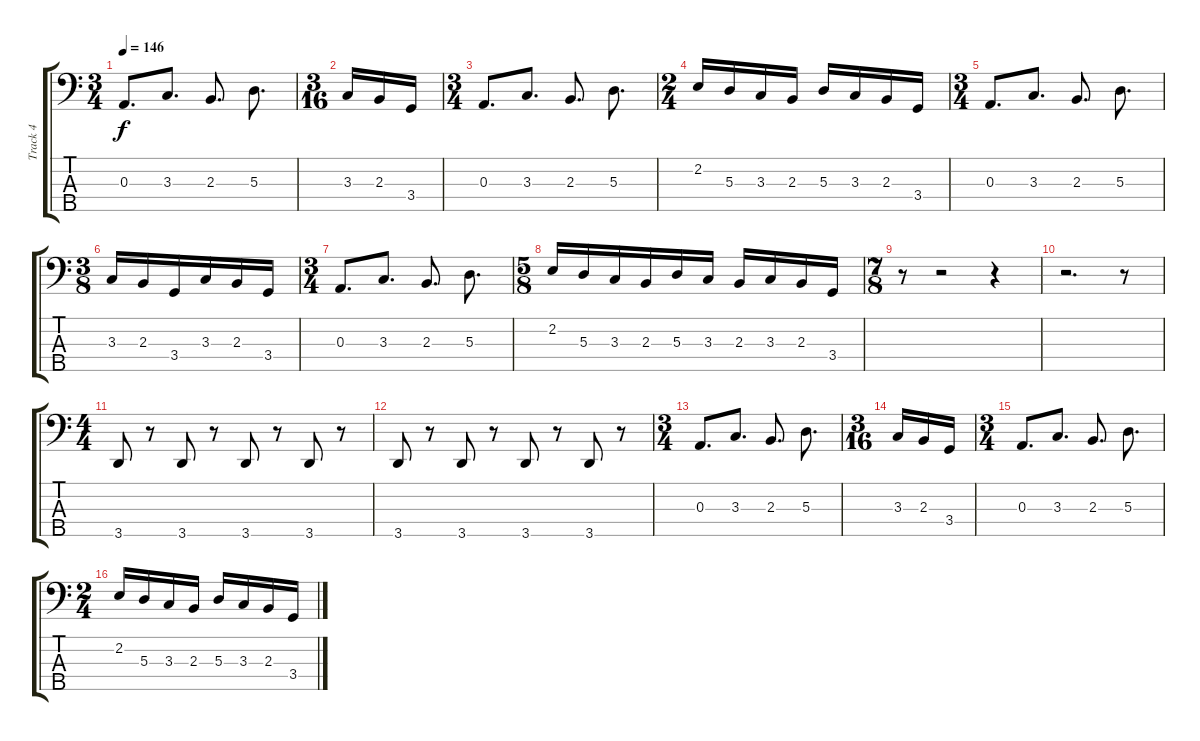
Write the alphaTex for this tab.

\track ("Track 4" "Track 4") {instrument electricbassfinger}
\staff {score tabs}
\tuning (G2 D2 A1 E1 B0) {hide}
\ts (3 4)
\tempo 146
\clef f4
\ks c
0.3.8{d dy f} 3.3.8{d} 2.3.8{d} 5.3.8{d} |
\ts (3 16)
3.3.16 2.3.16 3.4.16 |
\ts (3 4)
0.3.8{d} 3.3.8{d} 2.3.8{d} 5.3.8{d} |
\ts (2 4)
2.2.16 5.3.16 3.3.16 2.3.16 5.3.16 3.3.16 2.3.16 3.4.16 |
\ts (3 4)
0.3.8{d} 3.3.8{d} 2.3.8{d} 5.3.8{d} |
\ts (3 8)
3.3.16 2.3.16 3.4.16 3.3.16 2.3.16 3.4.16 |
\ts (3 4)
0.3.8{d} 3.3.8{d} 2.3.8{d} 5.3.8{d} |
\ts (5 8)
2.2.16 5.3.16 3.3.16 2.3.16 5.3.16 3.3.16 2.3.16 3.3.16 2.3.16 3.4.16 |
\ts (7 8)
r.8 r.2 r.4 |
r.2{d} r.8 |
\ts (4 4)
3.5.8 r.8 3.5.8 r.8 3.5.8 r.8 3.5.8 r.8 |
3.5.8 r.8 3.5.8 r.8 3.5.8 r.8 3.5.8 r.8 |
\ts (3 4)
0.3.8{d} 3.3.8{d} 2.3.8{d} 5.3.8{d} |
\ts (3 16)
3.3.16 2.3.16 3.4.16 |
\ts (3 4)
0.3.8{d} 3.3.8{d} 2.3.8{d} 5.3.8{d} |
\ts (2 4)
2.2.16 5.3.16 3.3.16 2.3.16 5.3.16 3.3.16 2.3.16 3.4.16
